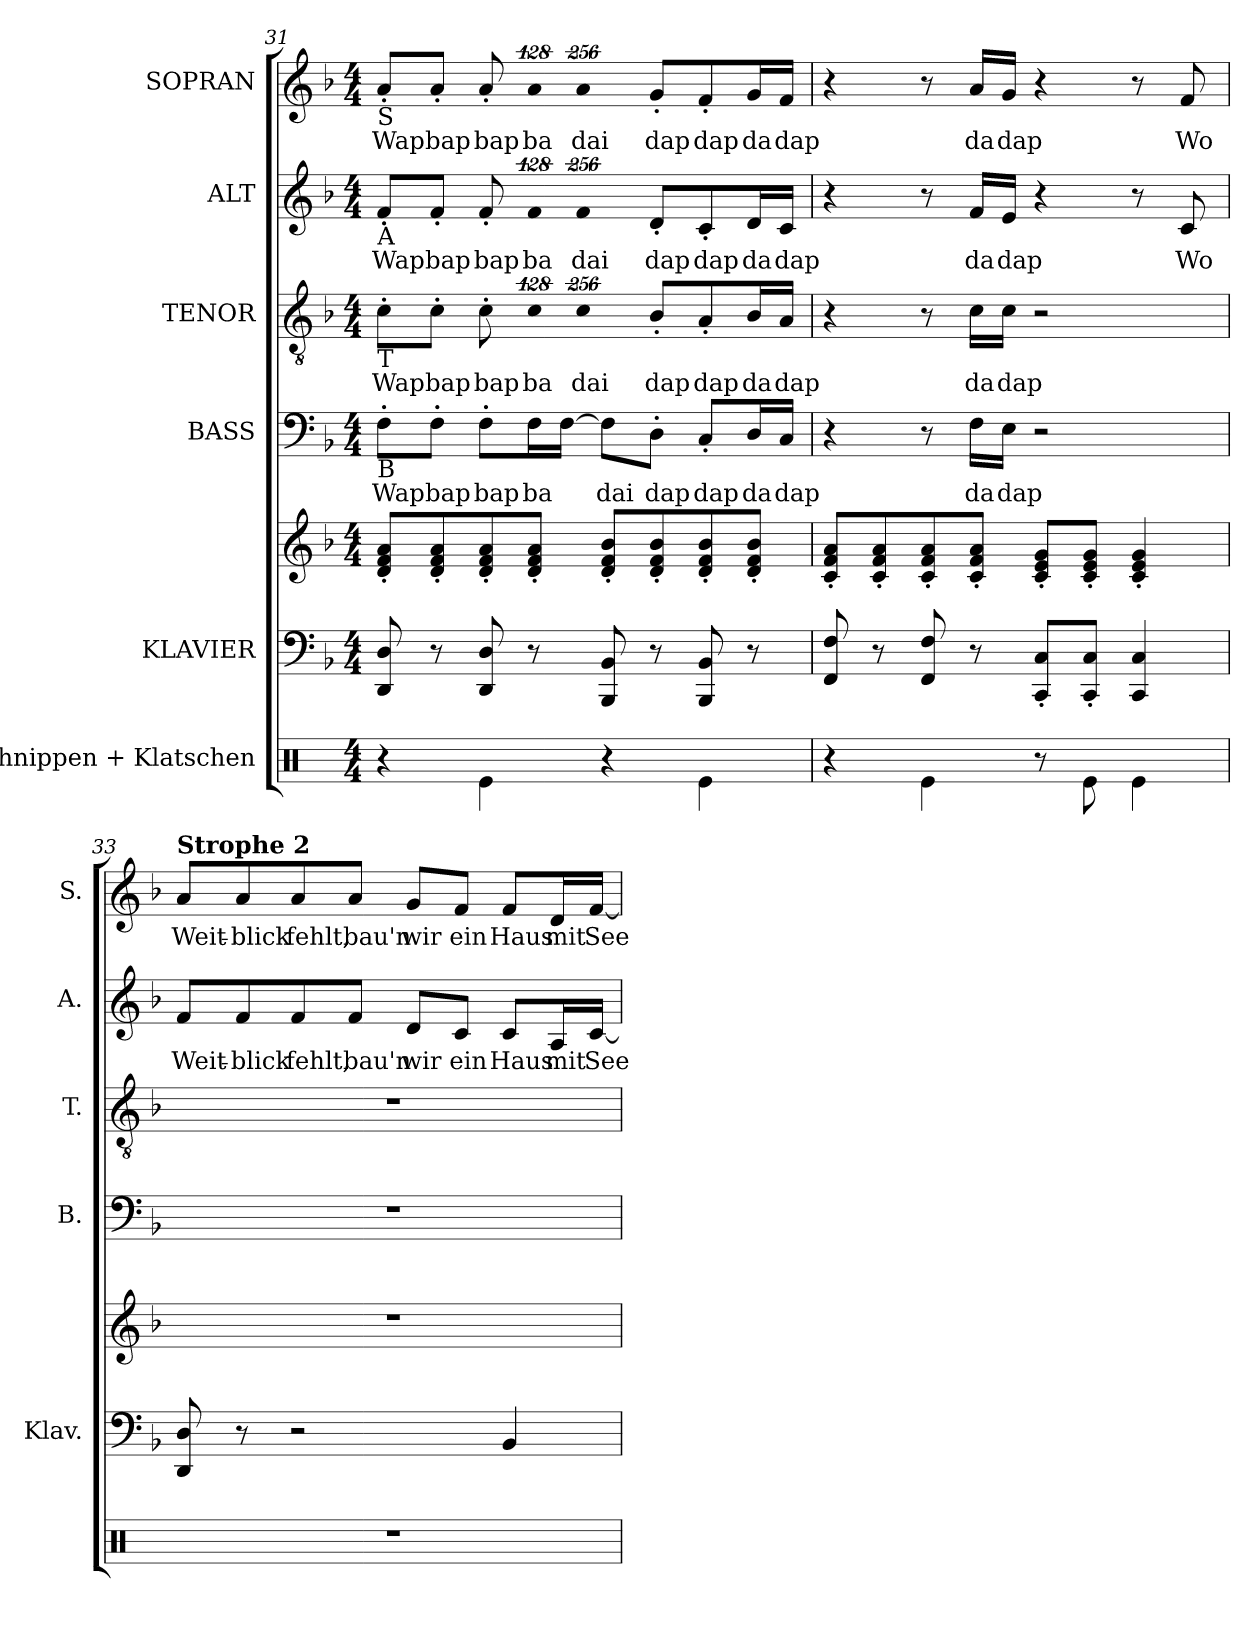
**kern	**kern	**kern	**kern	**text	**kern	**text	**kern	**text	**kern	**text
*part6	*part5	*part5	*part4	*part4	*part3	*part3	*part2	*part2	*part1	*part1
*staff7	*staff6	*staff5	*staff4	*staff4	*staff3	*staff3	*staff2	*staff2	*staff1	*staff1
*I"Schnippen + Klatschen	*I"KLAVIER	*	*I"BASS	*	*I"TENOR	*	*I"ALT	*	*I"SOPRAN	*
*	*I'Klav.	*	*I'B.	*	*I'T.	*	*I'A.	*	*I'S.	*
!!LO:LB:g=z
*clefX	*clefF4	*clefG2	*clefF4	*	*clefGv2	*	*clefG2	*	*clefG2	*
*	*	*	*	*	*ITrd7c12	*	*	*	*	*
*k[]	*k[b-]	*k[b-]	*k[b-]	*	*k[b-]	*	*k[b-]	*	*k[b-]	*
*C:	*d:	*d:	*d:	*	*d:	*	*d:	*	*d:	*
*M4/4	*M4/4	*M4/4	*M4/4	*	*M4/4	*	*M4/4	*	*M4/4	*
=31	=31	=31	=31	=31	=31	=31	=31	=31	=31	=31
!	!	!	!	!LO:LY:b:color=#000000	!	!	!	!	!	!
!	!	!	!	!	!	!LO:LY:b:color=#000000	!	!	!	!
!	!	!	!	!	!	!	!	!LO:LY:b:color=#000000	!	!
!	!	!	!	!	!	!	!	!	!LO:TX:b:t=S	!
!	!	!	!	!	!	!	!LO:TX:b:t=A	!	!	!
!	!	!	!	!	!LO:TX:b:t=T	!	!	!	!	!
!	!	!	!LO:TX:b:t=B	!	!	!	!	!	!	!
!	!	!	!	!	!	!	!	!	!	!LO:LY:b:color=#000000
4r	8DDi/ 8Di	8di/' 8fi' 8ai'L	8F'i\L	Wap	8C'i\L	Wap	8f'i/L	Wap	8a'i/L	Wap
!	!	!	!	!LO:LY:b:color=#000000	!	!	!	!	!	!
!	!	!	!	!	!	!LO:LY:b:color=#000000	!	!	!	!
!	!	!	!	!	!	!	!	!LO:LY:b:color=#000000	!	!
!	!	!	!	!	!	!	!	!	!	!LO:LY:b:color=#000000
.	8r	8di/' 8fi' 8ai'	8F'i\J	bap	8C'i\J	bap	8f'i/J	bap	8a'i/J	bap
!	!	!	!	!LO:LY:b:color=#000000	!	!	!	!	!	!
!	!	!	!	!	!	!LO:LY:b:color=#000000	!	!	!	!
!	!	!	!	!	!	!	!	!LO:LY:b:color=#000000	!	!
!	!	!	!	!	!	!	!	!	!	!LO:LY:b:color=#000000
4Rei\	8DDi/ 8Di	8di/' 8fi' 8ai'	8F'i\L	bap	8C'i\	bap	8f'i/	bap	8a'i/	bap
!	!	!	!	!LO:LY:b:color=#000000	!LO:N:vis=8	!	!	!	!	!
!	!	!	!	!	!	!LO:LY:b:color=#000000	!LO:N:vis=8	!	!	!
!	!	!	!	!	!	!	!	!LO:LY:b:color=#000000	!LO:N:vis=8	!
!	!	!	!	!	!	!	!	!	!	!LO:LY:b:color=#000000
.	8r	8di/' 8fi' 8ai'J	16Fi\L	ba	1024%85Ci\	ba	1024%85fi/	ba	1024%85ai/	ba
.	.	.	[>16Fi\JJ	.	.	.	.	.	.	.
!	!	!	!	!	!LO:N:vis=4	!	!	!	!	!
!	!	!	!	!	!	!LO:LY:b:color=#000000	!LO:N:vis=4	!	!	!
!	!	!	!	!	!	!	!	!LO:LY:b:color=#000000	!LO:N:vis=4	!
!	!	!	!	!	!	!	!	!	!	!LO:LY:b:color=#000000
.	.	.	.	.	1024%171Ci\	dai	1024%171fi/	dai	1024%171ai/	dai
!	!	!	!	!LO:LY:b:color=#000000	!	!	!	!	!	!
4r	8BBB-i/ 8BB-i	8di/' 8fi' 8b-i'L	8Fi\L]	dai	.	.	.	.	.	.
!	!	!	!	!LO:LY:b:color=#000000	!	!	!	!	!	!
!	!	!	!	!	!	!LO:LY:b:color=#000000	!	!	!	!
!	!	!	!	!	!	!	!	!LO:LY:b:color=#000000	!	!
!	!	!	!	!	!	!	!	!	!	!LO:LY:b:color=#000000
.	8r	8di/' 8fi' 8b-i'	8D'i\J	dap	8BB-'i/L	dap	8d'i/L	dap	8g'i/L	dap
!	!	!	!	!LO:LY:b:color=#000000	!	!	!	!	!	!
!	!	!	!	!	!	!LO:LY:b:color=#000000	!	!	!	!
!	!	!	!	!	!	!	!	!LO:LY:b:color=#000000	!	!
!	!	!	!	!	!	!	!	!	!	!LO:LY:b:color=#000000
4Rei\	8BBB-i/ 8BB-i	8di/' 8fi' 8b-i'	8C'i/L	dap	8AA'i/	dap	8c'i/	dap	8f'i/	dap
!	!	!	!	!LO:LY:b:color=#000000	!	!	!	!	!	!
!	!	!	!	!	!	!LO:LY:b:color=#000000	!	!	!	!
!	!	!	!	!	!	!	!	!LO:LY:b:color=#000000	!	!
!	!	!	!	!	!	!	!	!	!	!LO:LY:b:color=#000000
.	8r	8di/' 8fi' 8b-i'J	16Di/L	da	16BB-i/L	da	16di/L	da	16gi/L	da
!	!	!	!	!LO:LY:b:color=#000000	!	!	!	!	!	!
!	!	!	!	!	!	!LO:LY:b:color=#000000	!	!	!	!
!	!	!	!	!	!	!	!	!LO:LY:b:color=#000000	!	!
!	!	!	!	!	!	!	!	!	!	!LO:LY:b:color=#000000
.	.	.	16Ci/JJ	dap	16AAi/JJ	dap	16ci/JJ	dap	16fi/JJ	dap
=32	=32	=32	=32	=32	=32	=32	=32	=32	=32	=32
4r	8FFi/ 8Fi	8ci/' 8fi' 8ai'L	4r	.	4r	.	4r	.	4r	.
.	8r	8ci/' 8fi' 8ai'	.	.	.	.	.	.	.	.
4Rei\	8FFi/ 8Fi	8ci/' 8fi' 8ai'	8r	.	8r	.	8r	.	8r	.
!	!	!	!	!LO:LY:b:color=#000000	!	!	!	!	!	!
!	!	!	!	!	!	!LO:LY:b:color=#000000	!	!	!	!
!	!	!	!	!	!	!	!	!LO:LY:b:color=#000000	!	!
!	!	!	!	!	!	!	!	!	!	!LO:LY:b:color=#000000
.	8r	8ci/' 8fi' 8ai'J	16Fi\LL	da	16Ci\LL	da	16fi/LL	da	16ai/LL	da
!	!	!	!	!LO:LY:b:color=#000000	!	!	!	!	!	!
!	!	!	!	!	!	!LO:LY:b:color=#000000	!	!	!	!
!	!	!	!	!	!	!	!	!LO:LY:b:color=#000000	!	!
!	!	!	!	!	!	!	!	!	!	!LO:LY:b:color=#000000
.	.	.	16Ei\JJ	dap	16Ci\JJ	dap	16ei/JJ	dap	16gi/JJ	dap
8r	8CCi/' 8Ci'L	8ci/' 8ei' 8gi'L	2r	.	2r	.	4r	.	4r	.
8Rei\	8CCi/' 8Ci'J	8ci/' 8ei' 8gi'J	.	.	.	.	.	.	.	.
4Rei\	4CCi/ 4Ci	4ci/' 4ei' 4gi'	.	.	.	.	8r	.	8r	.
!	!	!	!	!	!	!	!	!LO:LY:b:color=#000000	!	!
!	!	!	!	!	!	!	!	!	!	!LO:LY:b:color=#000000
.	.	.	.	.	.	.	8ci/	Wo	8fi/	Wo
=33	=33	=33	=33	=33	=33	=33	=33	=33	=33	=33
!	!	!	!	!	!	!	!	!LO:LY:b:color=#000000	!	!
!	!	!	!	!	!	!	!	!	!LO:TX:a:B:t=Strophe 2	!
!	!	!	!	!	!	!	!	!	!	!LO:LY:b:color=#000000
1r	8DDi/ 8Di	1r	1r	.	1r	.	8fi/L	Weit-	8ai/L	Weit-
!	!	!	!	!	!	!	!	!LO:LY:b:color=#000000	!	!
!	!	!	!	!	!	!	!	!	!	!LO:LY:b:color=#000000
.	8r	.	.	.	.	.	8fi/	-blick	8ai/	-blick
!	!	!	!	!	!	!	!	!LO:LY:b:color=#000000	!	!
!	!	!	!	!	!	!	!	!	!	!LO:LY:b:color=#000000
.	2r	.	.	.	.	.	8fi/	fehlt,	8ai/	fehlt,
!	!	!	!	!	!	!	!	!LO:LY:b:color=#000000	!	!
!	!	!	!	!	!	!	!	!	!	!LO:LY:b:color=#000000
.	.	.	.	.	.	.	8fi/J	bau'n	8ai/J	bau'n
!	!	!	!	!	!	!	!	!LO:LY:b:color=#000000	!	!
!	!	!	!	!	!	!	!	!	!	!LO:LY:b:color=#000000
.	.	.	.	.	.	.	8di/L	wir	8gi/L	wir
!	!	!	!	!	!	!	!	!LO:LY:b:color=#000000	!	!
!	!	!	!	!	!	!	!	!	!	!LO:LY:b:color=#000000
.	.	.	.	.	.	.	8ci/J	ein	8fi/J	ein
!	!	!	!	!	!	!	!	!LO:LY:b:color=#000000	!	!
!	!	!	!	!	!	!	!	!	!	!LO:LY:b:color=#000000
.	4BB-i/	.	.	.	.	.	8ci/L	Haus	8fi/L	Haus
!	!	!	!	!	!	!	!	!LO:LY:b:color=#000000	!	!
!	!	!	!	!	!	!	!	!	!	!LO:LY:b:color=#000000
.	.	.	.	.	.	.	16Ai/L	mit	16di/L	mit
!	!	!	!	!	!	!	!	!LO:LY:b:color=#000000	!	!
!	!	!	!	!	!	!	!	!	!	!LO:LY:b:color=#000000
.	.	.	.	.	.	.	[<16ci/JJ	See-	[<16fi/JJ	See-
=	=	=	=	=	=	=	=	=	=	=
*-	*-	*-	*-	*-	*-	*-	*-	*-	*-	*-
